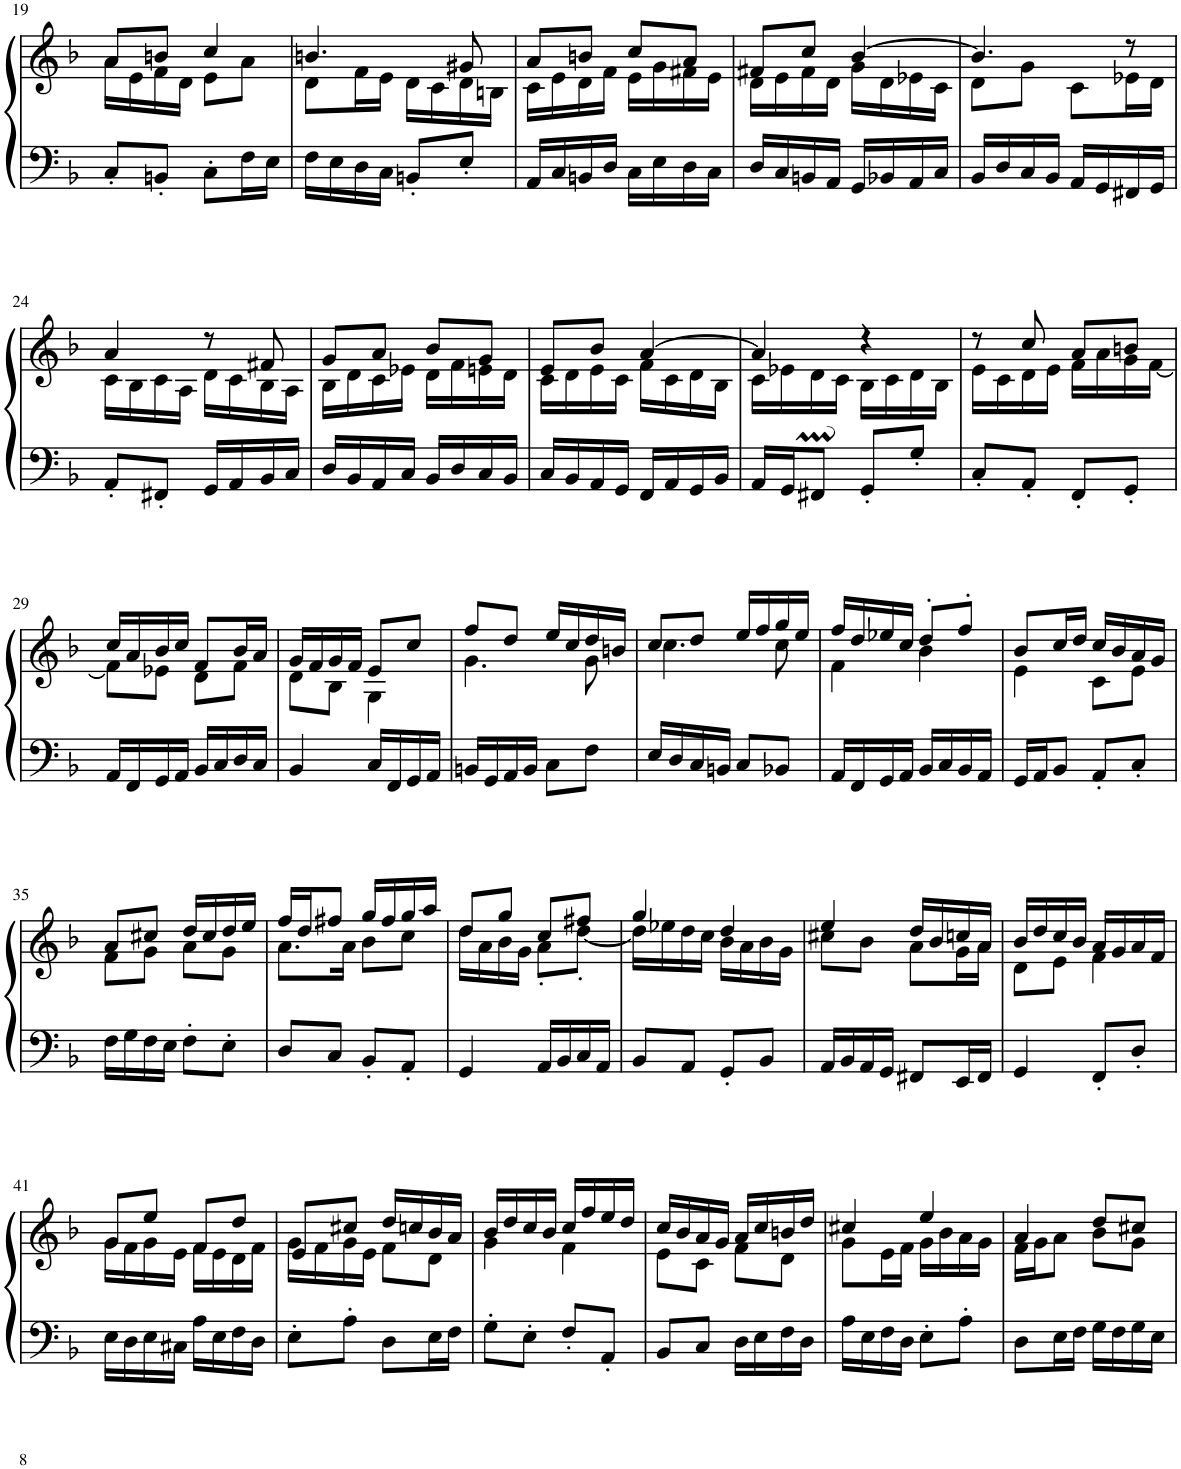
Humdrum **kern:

**kern	**kern
*part1	*part1
*staff2	*staff1
*I"Harpsichord	*
*I'Hch.	*
!!LO:PB:g=z
*clefF4	*clefG2
*k[b-]	*k[b-]
*M2/4	*M2/4
=19	=19
*	*^
8C'/L	8a/L	16a\LL
.	.	16e\
8BBn'/J	8bn/J	16f\
.	.	16d\JJ
8C'\L	4cc/	8e\L
16F\L	.	8a\J
16E\JJ	.	.
=20	=20	=20
16F\LL	4.bn/	8d\L
16E\	.	.
16D\	.	16f\L
16C\JJ	.	16e\JJ
8BBn'/L	.	16d\LL
.	.	16c\
8E'/J	8g#X/	16d\
.	.	16Bn\JJ
=21	=21	=21
16AA/LL	8a/L	16c\LL
16C/	.	16e\
16BBn/	8bn/J	16d\
16D/JJ	.	16f\JJ
16C\LL	8cc/L	16e\LL
16E\	.	16g\
16D\	8a/J	16f#X\
16C\JJ	.	16e\JJ
=22	=22	=22
16D/LL	8f#X/L	16d\LL
16C/	.	16e\
16BBn/	8cc/J	16f#\
16AA/JJ	.	16d\JJ
16GG/LL	[4b-/	16g\LL
16BB-X/	.	16d\
16AA/	.	16e-X\
16C/JJ	.	16c\JJ
=23	=23	=23
16BB-/LL	4.b-/]	8d\L
16D/	.	.
16C/	.	8g\J
16BB-/JJ	.	.
16AA/LL	.	8c\L
16GG/	.	.
16FF#X/	8r	16e-X\L
16GG/JJ	.	16d\JJ
!!LO:LB:g=z	!!
=24	=24	=24
8AA'/L	4a/	16c\LL
.	.	16B-\
8FF#X'/J	.	16c\
.	.	16A\JJ
16GG/LL	8r	16d\LL
16AA/	.	16c\
16BB-/	8f#X/	16B-\
16C/JJ	.	16A\JJ
=25	=25	=25
16D/LL	8g/L	16B-\LL
16BB-/	.	16d\
16AA/	8a/J	16c\
16C/JJ	.	16e-X\JJ
16BB-/LL	8b-/L	16d\LL
16D/	.	16f\
16C/	8g/J	16en\
16BB-/JJ	.	16d\JJ
=26	=26	=26
16C/LL	8e/L	16c\LL
16BB-/	.	16d\
16AA/	8b-/J	16e\
16GG/JJ	.	16c\JJ
16FF/LL	[4a/	16f\LL
16AA/	.	16c\
16GG/	.	16d\
16BB-/JJ	.	16B-\JJ
=27	=27	=27
16AA/LL	4a/]	16c\LL
16GG/J	.	16e-X\
8FF#Xm/J	.	16d\
.	.	16c\JJ
8GG'/L	4r	16B-\LL
.	.	16c\
8G'/J	.	16d\
.	.	16B-\JJ
=28	=28	=28
8C'/L	8r	16e\LL
.	.	16c\
8AA'/J	8cc/	16d\
.	.	16e\JJ
8FF'/L	8a/L	16f\LL
.	.	16a\
8GG'/J	8bn/J	16g\
.	.	[16f\JJ
!!LO:LB:g=z	!!
=29	=29	=29
16AA/LL	16cc/LL	8f\L]
16FF/	16a/	.
16GG/	16b-/	8e-X\J
16AA/JJ	16cc/JJ	.
16BB-/LL	8f/L	8d\L
16C/	.	.
16D/	16b-/L	8f\J
16C/JJ	16a/JJ	.
=30	=30	=30
4BB-/	16g/LL	8d\L
.	16f/	.
.	16g/	8B-\J
.	16f/JJ	.
16C/LL	8e/L	4G\
16FF/	.	.
16GG/	8cc/J	.
16AA/JJ	.	.
=31	=31	=31
16BBn/LL	8ff/L	4.g\
16GG/	.	.
16AA/	8dd/J	.
16BB/JJ	.	.
8C\L	16ee/LL	.
.	16cc/	.
8F\J	16dd/	8g\
.	16bn/JJ	.
=32	=32	=32
16E/LL	8cc/L	4.cc\
16D/	.	.
16C/	8dd/J	.
16BBn/JJ	.	.
8C/L	16ee/LL	.
.	16ff/	.
8BB-X/J	16gg/	8cc\
.	16ee/JJ	.
=33	=33	=33
16AA/LL	16ff/LL	4f\
16FF/	16dd/	.
16GG/	16ee-X/	.
16AA/JJ	16cc/JJ	.
16BB-/LL	8dd'/L	4b-\
16C/	.	.
16BB-/	8ff'/J	.
16AA/JJ	.	.
=34	=34	=34
16GG/LL	8b-/L	4e\
16AA/J	.	.
8BB-/J	16cc/L	.
.	16dd/JJ	.
8AA'/L	16cc/LL	8c\L
.	16b-/	.
8C'/J	16a/	8e\J
.	16g/JJ	.
!!LO:LB:g=z	!!
=35	=35	=35
16F\LL	8a/L	8f\L
16G\	.	.
16F\	8cc#X/J	8g\J
16E\JJ	.	.
8F'\L	16dd/LL	8a\L
.	16cc#/	.
8E'\J	16dd/	8g\J
.	16ee/JJ	.
=36	=36	=36
8D/L	16ff/LL	8.a\L
.	16dd/J	.
8C/J	8ff#X/J	.
.	.	16a\Jk
8BB-'/L	16gg/LL	8b-\L
.	16ff#/	.
8AA'/J	16gg/	8cc\J
.	16aa/JJ	.
=37	=37	=37
4GG/	8dd/L	16dd\LL
.	.	16a\
.	8gg/J	16b-\
.	.	16g\JJ
16AA/LL	8cc/L	8a'\L
16BB-/	.	.
16C/	8ff#X/J	[8dd'\J
16AA/JJ	.	.
=38	=38	=38
8BB-/L	4gg/	16dd\LL]
.	.	16ee-X\
8AA/J	.	16dd\
.	.	16cc\JJ
8GG'/L	4dd/	16b-\LL
.	.	16a\
8BB-/J	.	16b-\
.	.	16g\JJ
=39	=39	=39
16AA/LL	4ee/	8cc#X\L
16BB-/	.	.
16AA/	.	8b-\J
16GG/JJ	.	.
8FF#X/L	16dd/LL	8a\L
.	16b-/	.
16EE/L	16ccn/	16g\L
16FF#/JJ	16a/JJ	16a\JJ
=40	=40	=40
4GG/	16b-/LL	8d\L
.	16dd/	.
.	16cc/	8e\J
.	16b-/JJ	.
8FF'/L	16a/LL	4f\
.	16g/	.
8D'/J	16a/	.
.	16f/JJ	.
!!LO:LB:g=z	!!
=41	=41	=41
16E\LL	8g/L	16g\LL
16D\	.	16f\
16E\	8ee/J	16g\
16C#X\JJ	.	16e\JJ
16A\LL	8f/L	16f\LL
16E\	.	16e\
16F\	8dd/J	16d\
16D\JJ	.	16f\JJ
=42	=42	=42
8E'\L	8e/L	16g\LL
.	.	16f\
8A'\J	8cc#X/J	16g\
.	.	16e\JJ
8D\L	16dd/LL	8f\L
.	16ccn/	.
16E\L	16b-/	8d\J
16F\JJ	16a/JJ	.
=43	=43	=43
8G'\L	16b-/LL	4g\
.	16dd/	.
8E'\J	16cc/	.
.	16b-/JJ	.
8F'/L	16cc/LL	4f\
.	16ff/	.
8AA'/J	16ee/	.
.	16dd/JJ	.
=44	=44	=44
8BB-/L	16cc/LL	8e\L
.	16b-/	.
8C/J	16a/	8c\J
.	16g/JJ	.
16D\LL	16a/LL	8f\L
16E\	16cc/	.
16F\	16bn/	8d\J
16D\JJ	16dd/JJ	.
=45	=45	=45
16A\LL	4cc#X/	8g\L
16E\	.	.
16F\	.	16e\L
16D\JJ	.	16f\JJ
8E'\L	4ee/	16g\LL
.	.	16b-\
8A'\J	.	16a\
.	.	16g\JJ
=46	=46	=46
8D\L	4a/	16f\LL
.	.	16g\J
16E\L	.	8a\J
16F\JJ	.	.
16G\LL	8dd/L	8b-\L
16F\	.	.
16G\	8cc#X/J	8g\J
16E\JJ	.	.
*	*v	*v
=	=
*-	*-
